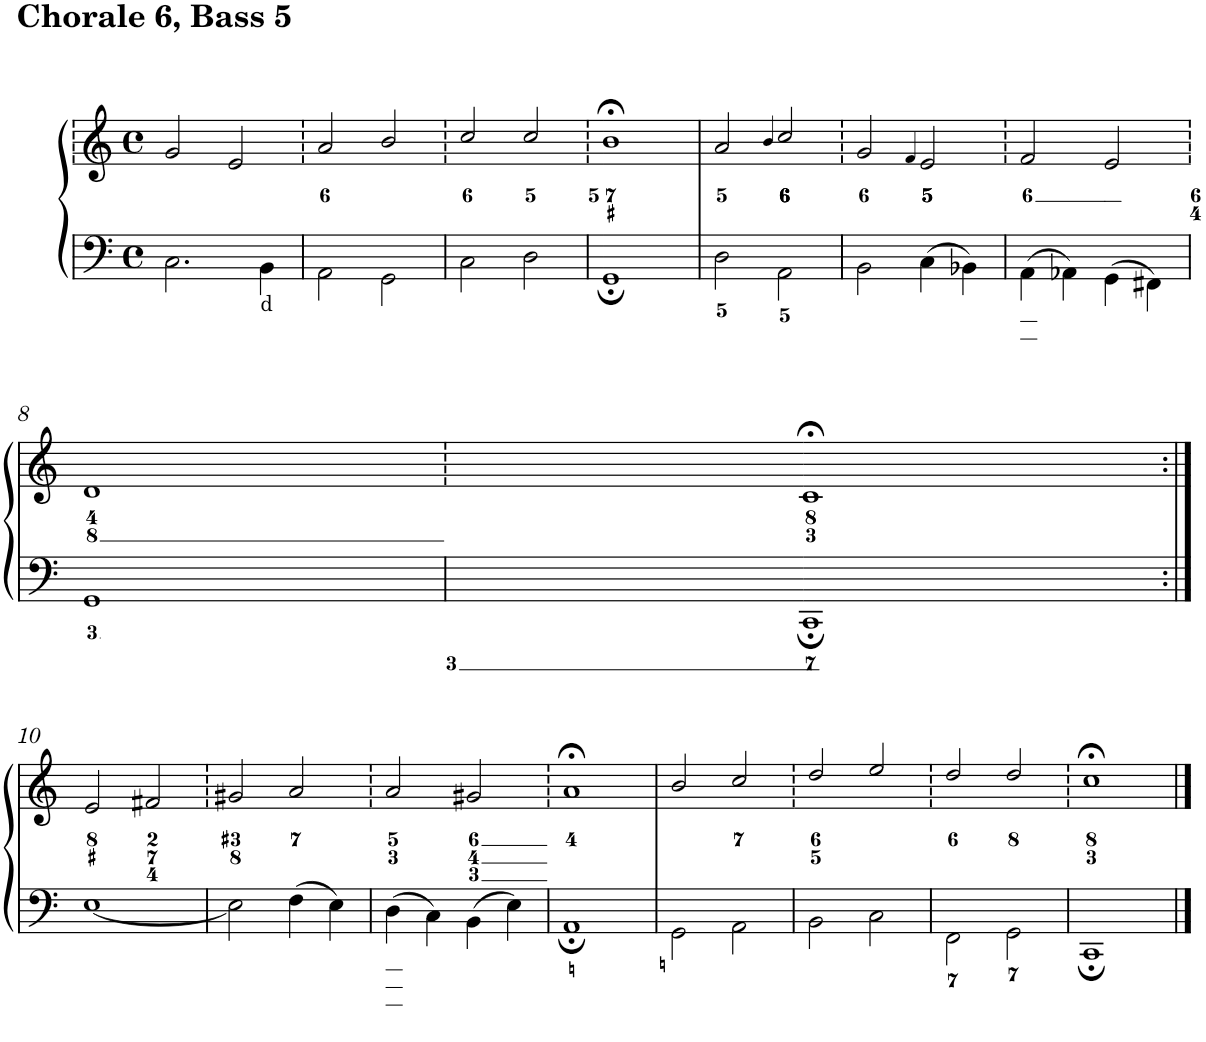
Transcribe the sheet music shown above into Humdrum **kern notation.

**kern	**text	**kern
*part1	*part1	*part1
*staff2	*staff2	*staff1
*I"Piano	*	*
*I'Pno.	*	*
*clefF4	*	*clefG2
*k[]	*	*k[]
*M4/4	*	*M4/4
*met(c)	*	*met(c)
=1	=1	=1
2.C\	.	2g/
.	.	2e/
!	!LO:LY:b	!
4BB\	d	.
=2	=2	=2
2AA\	.	2a/
2GG\	.	2b/
=3	=3	=3
2C\	.	2cc/
2D\	.	2cc/
=4	=4	=4
1GG;	.	1b;<
=5	=5	=5
2D\	.	2a/
.	.	4qb/
2AA\	.	2cc/
=6	=6	=6
2BB\	.	2g/
.	.	4qf/
4C\	.	2e/
4BB-X\	.	.
=7	=7	=7
4AA\	.	2f/
4AA-X\	.	.
4GG\	.	2e/
4FF#X\	.	.
!!LO:LB:g=z
=8	=8	=8
1GG	.	1d
=9	=9	=9
1CC;	.	1c;<
!!LO:LB:g=z
=10:|!	=10:|!	=10:|!
[<1E	.	2e/
.	.	2f#X/
=11	=11	=11
2E\]	.	2g#X/
4F\	.	2a/
4E\	.	.
=12	=12	=12
4D\	.	2a/
4C\	.	.
4BB\	.	2g#X/
4E\	.	.
=13	=13	=13
1AA;	.	1a;<
=14	=14	=14
2GG\	.	2b/
2AA\	.	2cc/
=15	=15	=15
2BB\	.	2dd/
2C\	.	2ee/
=16	=16	=16
2FF\	.	2dd/
2GG\	.	2dd/
=17	=17	=17
1CC;	.	1cc;<
==	==	==
*-	*-	*-
